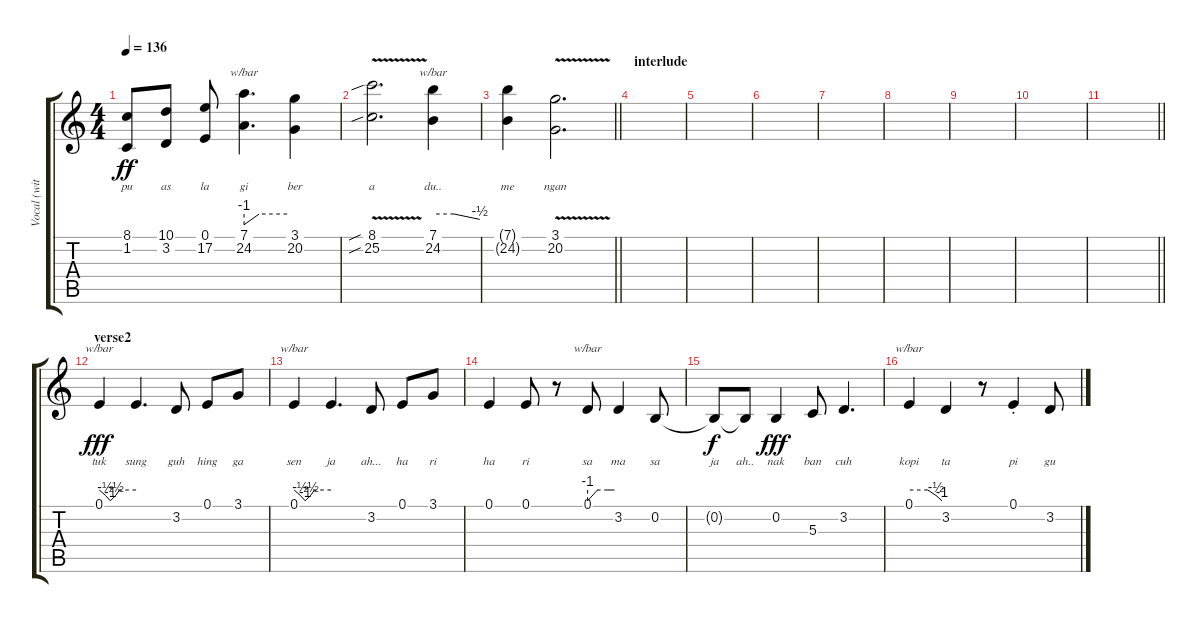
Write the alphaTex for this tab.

\track ("Vocal (with lyric)" "Vocal (wit") {instrument tenorsax}
\staff {score tabs}
\tuning (E4 B3 G3 D3 A2 E2) {hide}
\ts (4 4)
\tempo 136
\clef g2
\ks c
(8.1 1.2).8{lyrics (0 "pu") lyrics (1 "") lyrics (2 "") lyrics (3 "") lyrics (4 "") dy ff} (10.1 3.2).8{lyrics (0 "as") lyrics (1 "") lyrics (2 "") lyrics (3 "") lyrics (4 "")} (0.1 17.2).8{lyrics (0 "la") lyrics (1 "") lyrics (2 "") lyrics (3 "") lyrics (4 "")} (7.1 24.2).4{d tbe (custom default 0 -4 21 0 60 0) lyrics (0 "gi") lyrics (1 "") lyrics (2 "") lyrics (3 "") lyrics (4 "")} (3.1 20.2).4{lyrics (0 "ber") lyrics (1 "") lyrics (2 "") lyrics (3 "") lyrics (4 "")} |
(8.1{v sib} 25.2{v sib}).2{d lyrics (0 "a") lyrics (1 "") lyrics (2 "") lyrics (3 "") lyrics (4 "")} (7.1 24.2).4{tbe (custom default 0 0 27 0 60 -2) lyrics (0 "du..") lyrics (1 "") lyrics (2 "") lyrics (3 "") lyrics (4 "")} |
\barLineRight lightlight
(7.1{t} 24.2{t}).4{lyrics (0 "me") lyrics (1 "") lyrics (2 "") lyrics (3 "") lyrics (4 "")} (3.1{v} 20.2{v}).2{d lyrics (0 "ngan") lyrics (1 "") lyrics (2 "") lyrics (3 "") lyrics (4 "")} |
\section ("" "interlude")
|
|
|
|
|
|
|
\barLineRight lightlight
|
\section ("" "verse2")
0.1.4{tbe (custom default 0 0 10 -2 18 -4 27 -2 33 0 60 0) lyrics (0 "tuk") lyrics (1 "") lyrics (2 "") lyrics (3 "") lyrics (4 "") dy fff} 0.1{t}.4{d lyrics (0 "sung") lyrics (1 "") lyrics (2 "") lyrics (3 "") lyrics (4 "")} 3.2.8{lyrics (0 "guh") lyrics (1 "") lyrics (2 "") lyrics (3 "") lyrics (4 "")} 0.1.8{lyrics (0 "hing") lyrics (1 "") lyrics (2 "") lyrics (3 "") lyrics (4 "")} 3.1.8{lyrics (0 "ga") lyrics (1 "") lyrics (2 "") lyrics (3 "") lyrics (4 "")} |
0.1.4{tbe (custom default 0 0 10 -2 18 -4 27 -2 33 0 60 0) lyrics (0 "sen") lyrics (1 "") lyrics (2 "") lyrics (3 "") lyrics (4 "")} 0.1{t}.4{d lyrics (0 "ja") lyrics (1 "") lyrics (2 "") lyrics (3 "") lyrics (4 "")} 3.2.8{lyrics (0 "ah...") lyrics (1 "") lyrics (2 "") lyrics (3 "") lyrics (4 "")} 0.1.8{lyrics (0 "ha") lyrics (1 "") lyrics (2 "") lyrics (3 "") lyrics (4 "")} 3.1.8{lyrics (0 "ri") lyrics (1 "") lyrics (2 "") lyrics (3 "") lyrics (4 "")} |
0.1.4{lyrics (0 "ha") lyrics (1 "") lyrics (2 "") lyrics (3 "") lyrics (4 "")} 0.1.8{lyrics (0 "ri") lyrics (1 "") lyrics (2 "") lyrics (3 "") lyrics (4 "")} r.8 0.1.8{tbe (custom default 0 -4 22 0 45 0 60 0) lyrics (0 "sa") lyrics (1 "") lyrics (2 "") lyrics (3 "") lyrics (4 "")} 3.2.4{lyrics (0 "ma") lyrics (1 "") lyrics (2 "") lyrics (3 "") lyrics (4 "")} 0.2.8{lyrics (0 "sa") lyrics (1 "") lyrics (2 "") lyrics (3 "") lyrics (4 "")} |
0.2{t}.8{lyrics (0 "ja") lyrics (1 "") lyrics (2 "") lyrics (3 "") lyrics (4 "") dy f} 0.2{t}.8{lyrics (0 "ah..") lyrics (1 "") lyrics (2 "") lyrics (3 "") lyrics (4 "")} 0.2.4{lyrics (0 "nak") lyrics (1 "") lyrics (2 "") lyrics (3 "") lyrics (4 "") dy fff} 5.3.8{lyrics (0 "ban") lyrics (1 "") lyrics (2 "") lyrics (3 "") lyrics (4 "")} 3.2.4{d lyrics (0 "cuh") lyrics (1 "") lyrics (2 "") lyrics (3 "") lyrics (4 "")} |
0.1.4{tbe (custom default 0 0 34 0 49 -2 60 -4) lyrics (0 "kopi") lyrics (1 "") lyrics (2 "") lyrics (3 "") lyrics (4 "")} 3.2.4{lyrics (0 "ta") lyrics (1 "") lyrics (2 "") lyrics (3 "") lyrics (4 "")} r.8 0.1{st}.4{lyrics (0 "pi") lyrics (1 "") lyrics (2 "") lyrics (3 "") lyrics (4 "")} 3.2.8{lyrics (0 "gu") lyrics (1 "") lyrics (2 "") lyrics (3 "") lyrics (4 "")}
